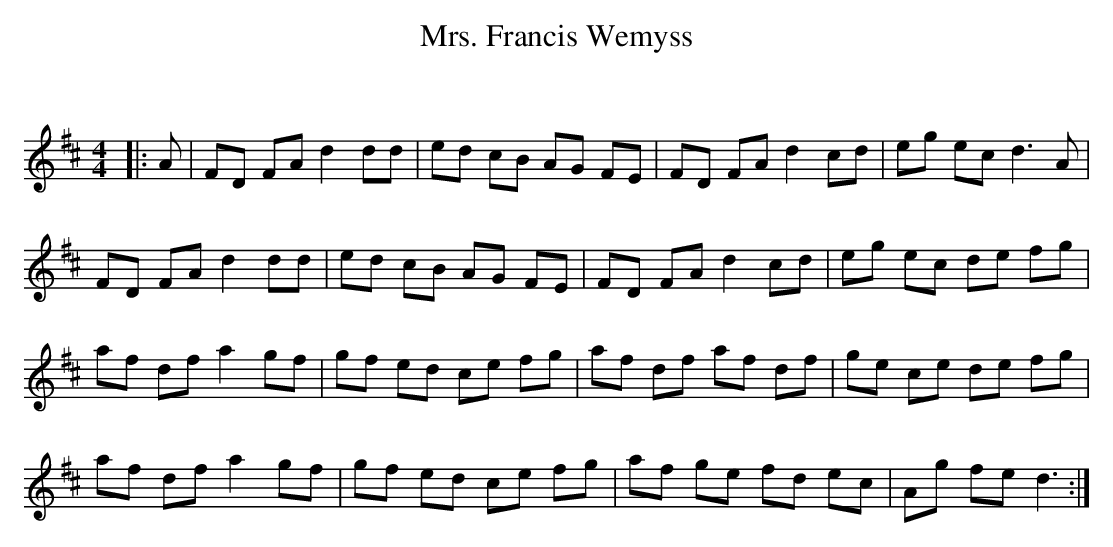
X:1
T: Mrs. Francis Wemyss
C:
Q: 232
K:D
M:4/4
L:1/8
|:A|FD FA d2 dd|ed cB AG FE|FD FA d2 cd|eg ec d3A|
FD FA d2 dd|ed cB AG FE|FD FA d2 cd|eg ec de fg|
af df a2 gf|gf ed ce fg|af df af df|ge ce de fg|
af df a2 gf|gf ed ce fg|af ge fd ec|Ag fe d3:|
